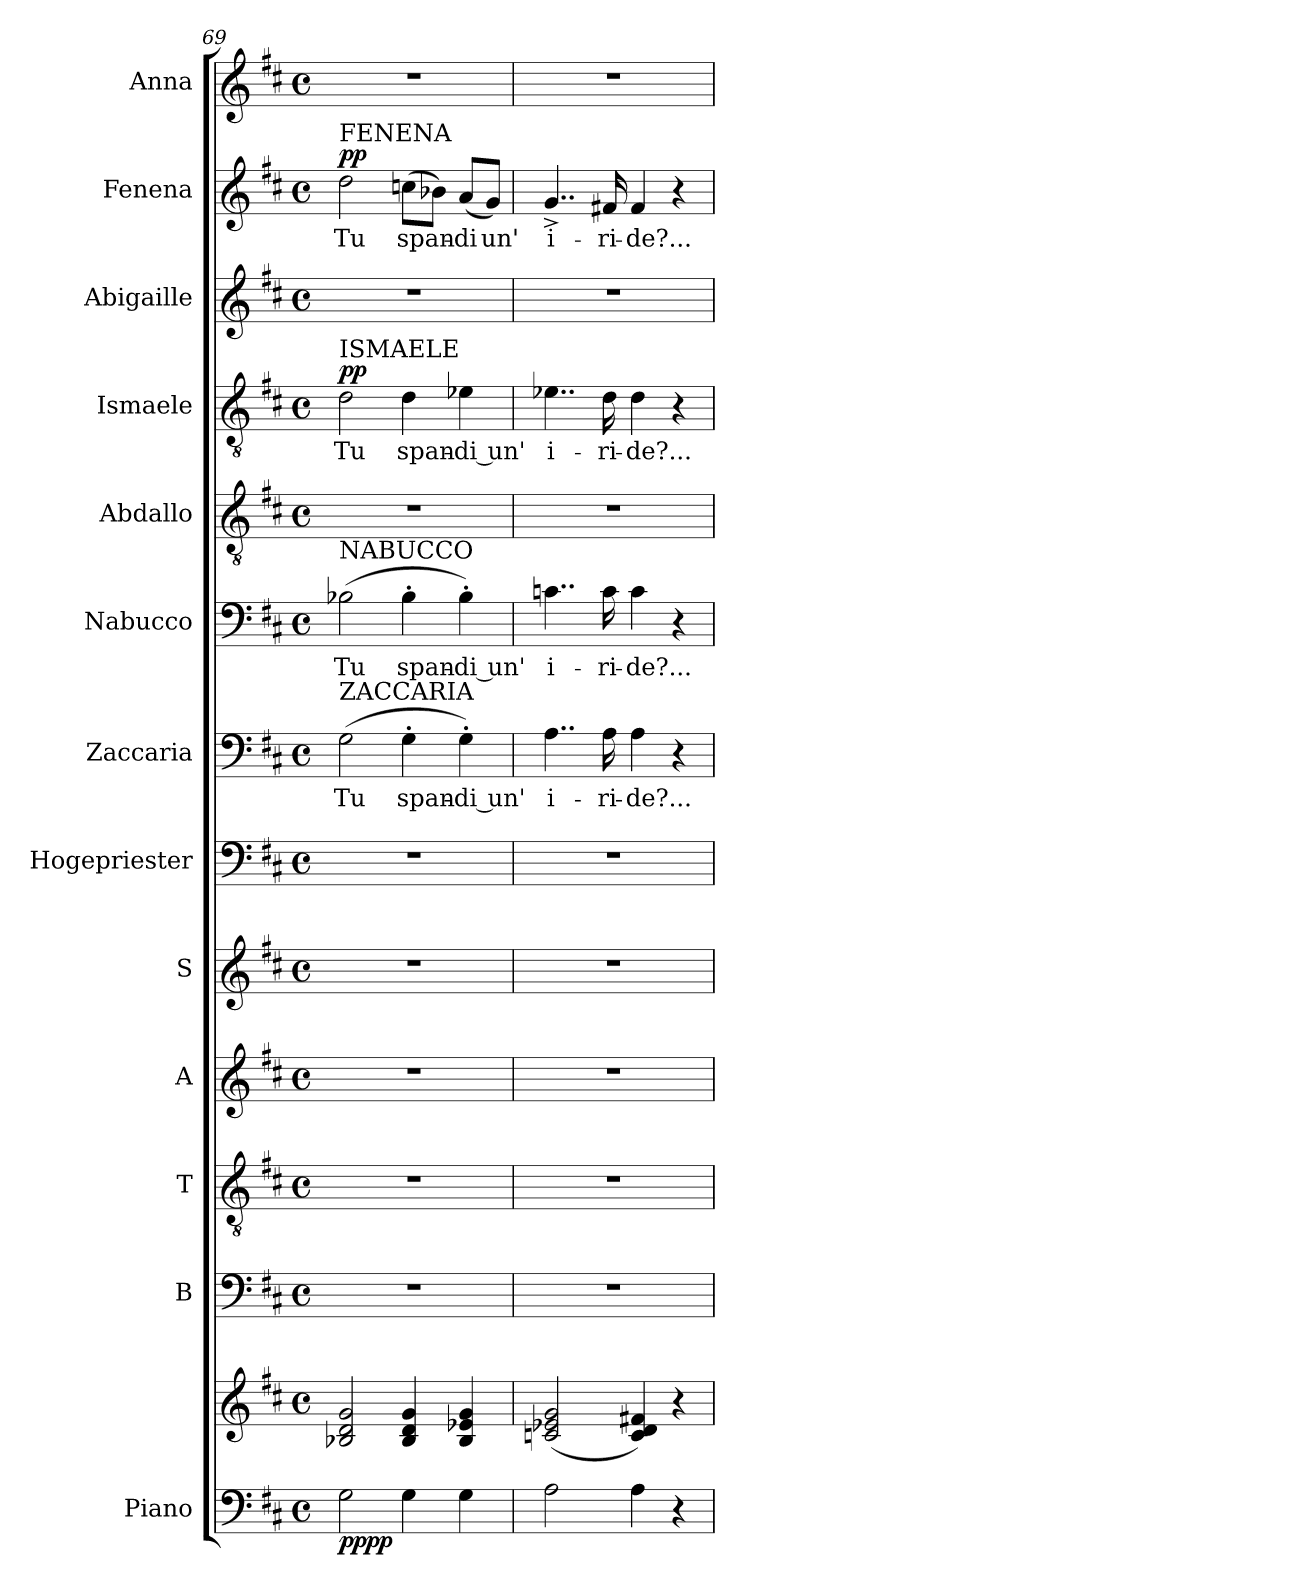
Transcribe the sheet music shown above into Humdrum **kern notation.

**kern	**kern	**dynam	**kern	**kern	**kern	**kern	**kern	**kern	**text	**kern	**text	**kern	**kern	**text	**dynam	**kern	**kern	**text	**dynam	**kern
*part13	*part13	*part13	*part12	*part11	*part10	*part9	*part8	*part7	*part7	*part6	*part6	*part5	*part4	*part4	*part4	*part3	*part2	*part2	*part2	*part1
*staff14	*staff13	*staff13/14	*staff12	*staff11	*staff10	*staff9	*staff8	*staff7	*staff7	*staff6	*staff6	*staff5	*staff4	*staff4	*staff4	*staff3	*staff2	*staff2	*staff2	*staff1
*I"Piano	*	*	*I"B	*I"T	*I"A	*I"S	*I"Hogepriester	*I"Zaccaria	*	*I"Nabucco	*	*I"Abdallo	*I"Ismaele	*	*	*I"Abigaille	*I"Fenena	*	*	*I"Anna
*I'Pno	*	*	*I'B	*I'T	*I'A	*I'S	*	*	*	*	*	*	*	*	*	*	*	*	*	*
*clefF4	*clefG2	*	*clefF4	*clefGv2	*clefG2	*clefG2	*clefF4	*clefF4	*	*clefF4	*	*clefGv2	*clefGv2	*	*	*clefG2	*clefG2	*	*	*clefG2
*k[f#c#]	*k[f#c#]	*	*k[f#c#]	*k[f#c#]	*k[f#c#]	*k[f#c#]	*k[f#c#]	*k[f#c#]	*	*k[f#c#]	*	*k[f#c#]	*k[f#c#]	*	*	*k[f#c#]	*k[f#c#]	*	*	*k[f#c#]
*M4/4	*M4/4	*	*M4/4	*M4/4	*M4/4	*M4/4	*M4/4	*M4/4	*	*M4/4	*	*M4/4	*M4/4	*	*	*M4/4	*M4/4	*	*	*M4/4
*met(c)	*met(c)	*	*met(c)	*met(c)	*met(c)	*met(c)	*met(c)	*met(c)	*	*met(c)	*	*met(c)	*met(c)	*	*	*met(c)	*met(c)	*	*	*met(c)
=69	=69	=69	=69	=69	=69	=69	=69	=69	=69	=69	=69	=69	=69	=69	=69	=69	=69	=69	=69	=69
!	!	!	!	!	!	!	!	!	!	!	!	!	!	!	!	!	!LO:TX:a:t=FENENA	!	!	!
!	!	!	!	!	!	!	!	!	!	!	!	!	!LO:TX:a:t=ISMAELE	!	!	!	!	!	!	!
!	!	!	!	!	!	!	!	!	!	!LO:TX:a:t=NABUCCO	!	!	!	!	!	!	!	!	!	!
!	!	!	!	!	!	!	!	!LO:TX:a:t=ZACCARIA	!	!	!	!	!	!	!	!	!	!	!	!
!	!	!LO:DY:b=2	!	!	!	!	!	!	!LO:LY:b	!	!LO:LY:b	!	!	!LO:LY:b	!	!	!	!LO:LY:b	!	!
!	!	!LO:DY:n=1:b	!	!	!	!	!	!	!	!	!	!	!	!	!LO:DY:a	!	!	!	!LO:DY:a	!
2G\	2B-X/ 2d/ 2g/	pp pp	1r	1r	1r	1r	1r	(2G\	Tu	(2B-X\	Tu	1r	2d\	Tu	pp	1r	2dd\	Tu	pp	1r
!	!	!	!	!	!	!	!	!	!LO:LY:b	!	!LO:LY:b	!	!	!LO:LY:b	!	!	!	!LO:LY:b	!	!
4G\	4B-/ 4d/ 4g/	.	.	.	.	.	.	4G'\	span-	4B-'\	span-	.	4d\	span-	.	.	(8ccn\L	span-	.	.
.	.	.	.	.	.	.	.	.	.	.	.	.	.	.	.	.	8b-X\J)	.	.	.
!	!	!	!	!	!	!	!	!	!LO:LY:b	!	!LO:LY:b	!	!	!LO:LY:b	!	!	!	!LO:LY:b	!	!
4G\	4B-/ 4e-X/ 4g/	.	.	.	.	.	.	4G'\)	-di un'	4B-'\)	-di un'	.	4e-X\	-di un'	.	.	(8a/L	-di	.	.
!	!	!	!	!	!	!	!	!	!	!	!	!	!	!	!	!	!	!LO:LY:b	!	!
.	.	.	.	.	.	.	.	.	.	.	.	.	.	.	.	.	8g/J)	un'	.	.
=70	=70	=70	=70	=70	=70	=70	=70	=70	=70	=70	=70	=70	=70	=70	=70	=70	=70	=70	=70	=70
!	!	!	!	!	!	!	!	!	!LO:LY:b	!	!LO:LY:b	!	!	!LO:LY:b	!	!	!	!LO:LY:b	!	!
2A\	(>2cn/ 2e-X/ 2g/	.	1r	1r	1r	1r	1r	4..A\	i-	4..cn\	i-	1r	4..e-X\	i-	.	1r	4..g^/	i-	.	1r
!	!	!	!	!	!	!	!	!	!LO:LY:b	!	!LO:LY:b	!	!	!LO:LY:b	!	!	!	!LO:LY:b	!	!
.	.	.	.	.	.	.	.	16A\	-ri-	16c\	-ri-	.	16d\	-ri-	.	.	16f#X/	-ri-	.	.
!	!	!	!	!	!	!	!	!	!LO:LY:b	!	!LO:LY:b	!	!	!LO:LY:b	!	!	!	!LO:LY:b	!	!
4A\	4c/ 4d/ 4f#X/)	.	.	.	.	.	.	4A\	-de?...	4c\	-de?...	.	4d\	-de?...	.	.	4f#/	-de?...	.	.
4r	4r	.	.	.	.	.	.	4r	.	4r	.	.	4r	.	.	.	4r	.	.	.
=	=	=	=	=	=	=	=	=	=	=	=	=	=	=	=	=	=	=	=	=
*-	*-	*-	*-	*-	*-	*-	*-	*-	*-	*-	*-	*-	*-	*-	*-	*-	*-	*-	*-	*-
